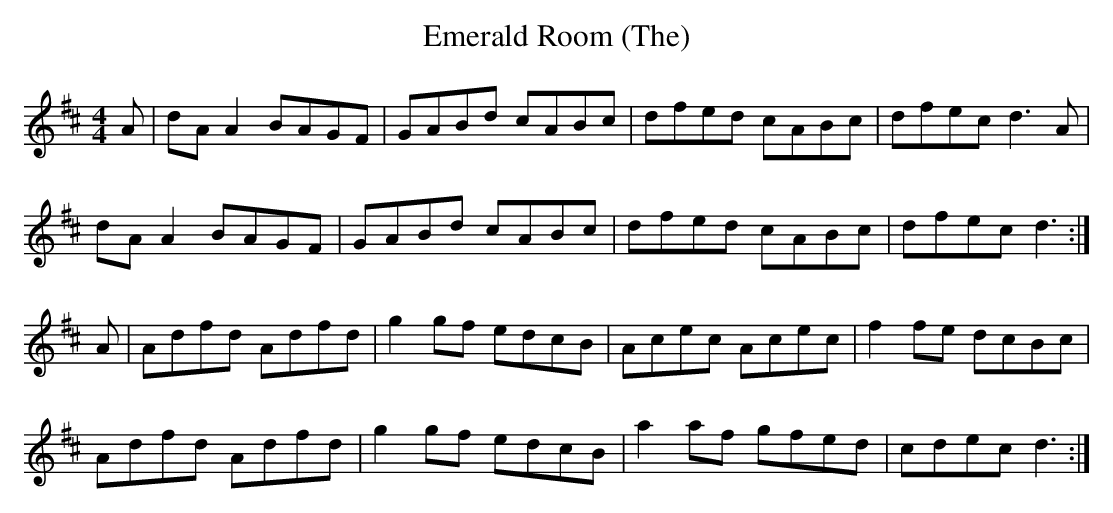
X:1
T: Emerald Room (The)
M: 4/4
L: 1/8
K: D
A | dA A2 BAGF | GABd cABc | dfed cABc |\
dfec d3 A |
dA A2 BAGF | GABd cABc | dfed cABc | dfec d3 :|
A | Adfd Adfd | g2 gf edcB | Acec Acec |\
f2 fe dcBc |
Adfd Adfd | g2 gf edcB | a2 af gfed | cdec d3 :|
